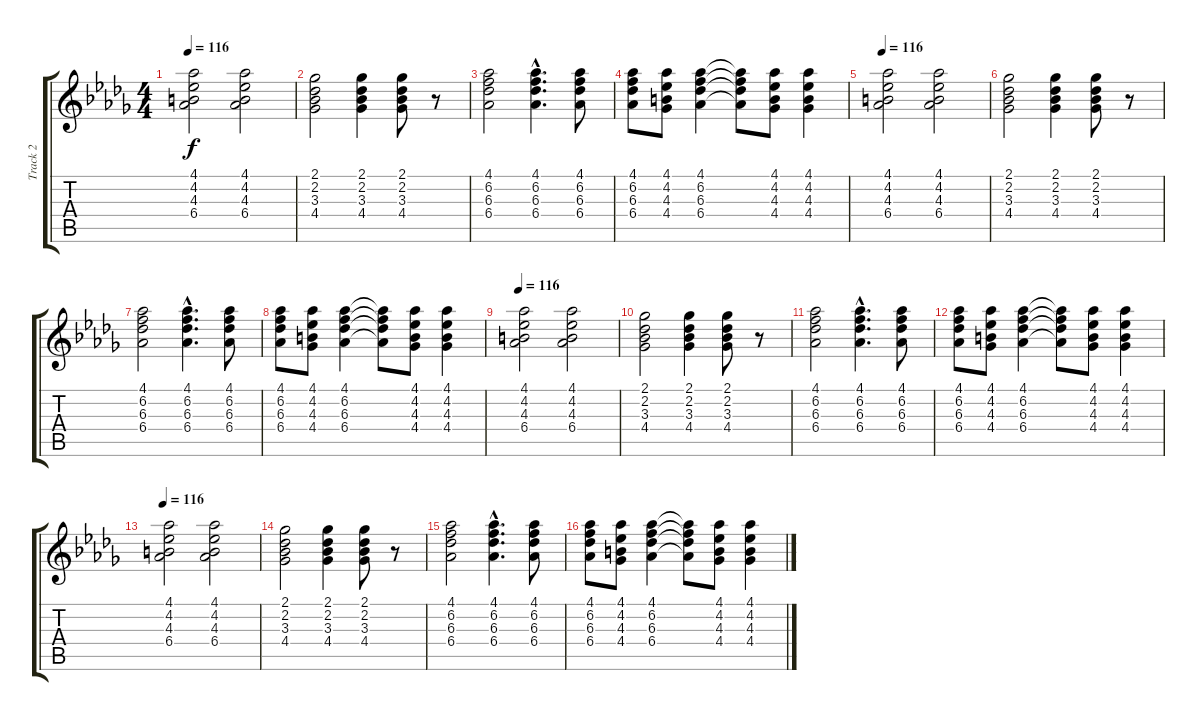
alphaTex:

\track ("Track 2" "Track 2") {instrument acousticguitarsteel}
\staff {score tabs}
\tuning (E4 B3 G3 D3 A2 E2) {hide}
\ts (4 4)
\tempo 116
\clef g2
\ks db
(4.1 4.2 4.3 6.4).2{dy f instrument electricguitarclean} (4.1 4.2 4.3 6.4).2 |
(2.1 2.2 3.3 4.4).2 (2.1 2.2 3.3 4.4).4 (2.1 2.2 3.3 4.4).8 r.8 |
(4.1 6.2 6.3 6.4).2 (4.1{hac} 6.2{hac} 6.3{hac} 6.4{hac}).4{d} (4.1 6.2 6.3 6.4).8 |
(4.1 6.2 6.3 6.4).8 (4.1 4.2 4.3 4.4).8 (4.1 6.2 6.3 6.4).4 (4.1{t} 6.2{t} 6.3{t} 6.4{t}).8 (4.1 4.2 4.3 4.4).8 (4.1 4.2 4.3 4.4).4 |
\tempo 116
(4.1 4.2 4.3 6.4).2{instrument electricguitarclean} (4.1 4.2 4.3 6.4).2 |
(2.1 2.2 3.3 4.4).2 (2.1 2.2 3.3 4.4).4 (2.1 2.2 3.3 4.4).8 r.8 |
(4.1 6.2 6.3 6.4).2 (4.1{hac} 6.2{hac} 6.3{hac} 6.4{hac}).4{d} (4.1 6.2 6.3 6.4).8 |
(4.1 6.2 6.3 6.4).8 (4.1 4.2 4.3 4.4).8 (4.1 6.2 6.3 6.4).4 (4.1{t} 6.2{t} 6.3{t} 6.4{t}).8 (4.1 4.2 4.3 4.4).8 (4.1 4.2 4.3 4.4).4 |
\tempo 116
(4.1 4.2 4.3 6.4).2{instrument electricguitarclean} (4.1 4.2 4.3 6.4).2 |
(2.1 2.2 3.3 4.4).2 (2.1 2.2 3.3 4.4).4 (2.1 2.2 3.3 4.4).8 r.8 |
(4.1 6.2 6.3 6.4).2 (4.1{hac} 6.2{hac} 6.3{hac} 6.4{hac}).4{d} (4.1 6.2 6.3 6.4).8 |
(4.1 6.2 6.3 6.4).8 (4.1 4.2 4.3 4.4).8 (4.1 6.2 6.3 6.4).4 (4.1{t} 6.2{t} 6.3{t} 6.4{t}).8 (4.1 4.2 4.3 4.4).8 (4.1 4.2 4.3 4.4).4 |
\tempo 116
(4.1 4.2 4.3 6.4).2{instrument electricguitarclean} (4.1 4.2 4.3 6.4).2 |
(2.1 2.2 3.3 4.4).2 (2.1 2.2 3.3 4.4).4 (2.1 2.2 3.3 4.4).8 r.8 |
(4.1 6.2 6.3 6.4).2 (4.1{hac} 6.2{hac} 6.3{hac} 6.4{hac}).4{d} (4.1 6.2 6.3 6.4).8 |
(4.1 6.2 6.3 6.4).8 (4.1 4.2 4.3 4.4).8 (4.1 6.2 6.3 6.4).4 (4.1{t} 6.2{t} 6.3{t} 6.4{t}).8 (4.1 4.2 4.3 4.4).8 (4.1 4.2 4.3 4.4).4
